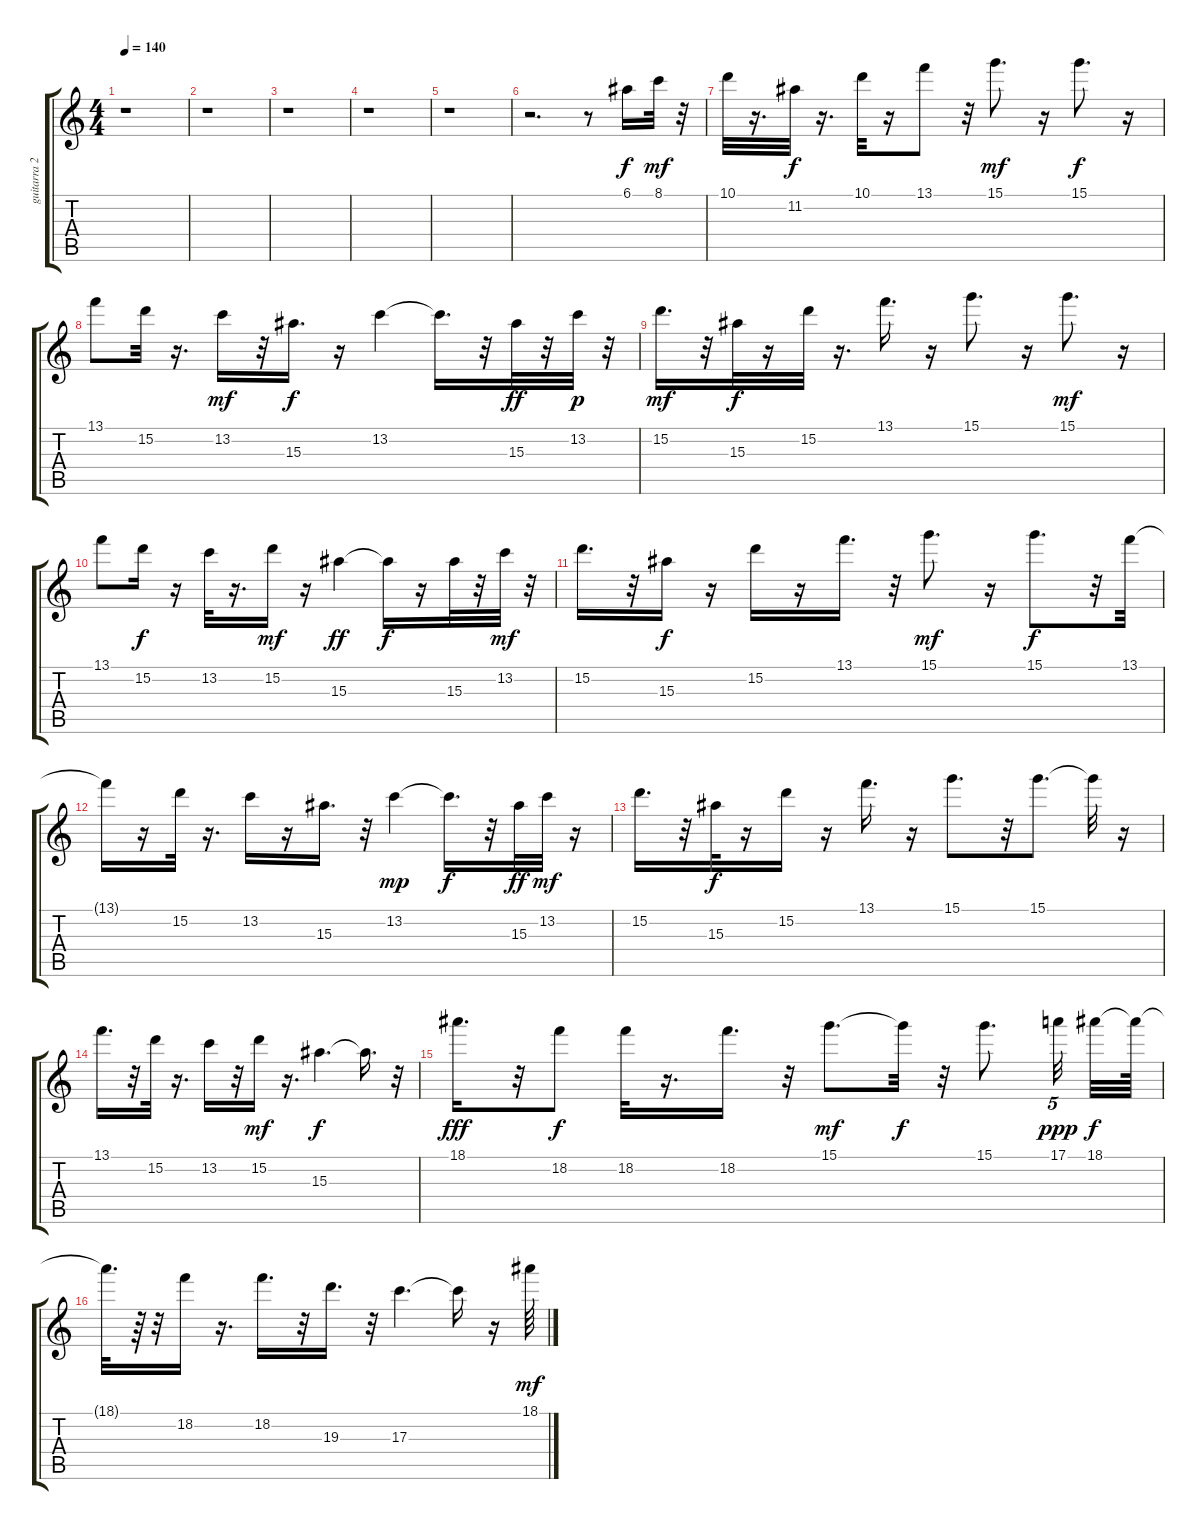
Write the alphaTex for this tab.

\track ("guitarra 2" "guitarra 2") {instrument acousticguitarsteel}
\staff {score tabs}
\tuning (E4 B3 G3 D3 A2 E2) {hide}
\ts (4 4)
\tempo 140
\clef g2
\ks c
r.1{dy f} |
r.1 |
r.1 |
r.1 |
r.1 |
r.2{d} r.8 6.1.16 8.1.32{dy mf} r.32 |
10.1.32 r.16{d} 11.2.32{dy f} r.16{d} 10.1.32 r.16 13.1.8 r.32 15.1.8{d dy mf} r.16 15.1.8{d dy f} r.16 |
13.1.8 15.2.32 r.16{d} 13.2.16{dy mf} r.32 15.3.16{d dy f} r.16 13.2.4 13.2{t}.16{d} r.32 15.3.32{dy ff} r.32 13.2.32{dy p} r.32 |
15.2.16{d dy mf} r.32 15.3.32{dy f} r.16 15.2.32 r.16{d} 13.1.16{d} r.16 15.1.8{d} r.16 15.1.8{d dy mf} r.16 |
13.1.8 15.2.16{dy f} r.16 13.2.32 r.16{d} 15.2.16{dy mf} r.16 15.3.4{dy ff} 15.3{t}.16{dy f} r.16 15.3.32 r.32 13.2.32{dy mf} r.32 |
15.2.16{d} r.32 15.3.16{dy f} r.16 15.2.16 r.16 13.1.16{d} r.32 15.1.8{d dy mf} r.16 15.1.8{d dy f} r.32 13.1.32 |
13.1{t}.16 r.16 15.2.32 r.16{d} 13.2.16 r.16 15.3.16{d} r.32 13.2.4{dy mp} 13.2{t}.16{d dy f} r.32 15.3.32{dy ff} 13.2.32{dy mf} r.16 |
15.2.16{d} r.32 15.3.32{dy f} r.16 15.2.16 r.16 13.1.16{d} r.16 15.1.8{d} r.32 15.1.8{d} 15.1{t}.32 r.16 |
13.1.16{d} r.32 15.2.32 r.16{d} 13.2.16 r.32 15.2.16{dy mf} r.16{d} 15.3.4{d dy f} 15.3{t}.16{d} r.32 |
18.1.16{d dy fff} r.32 18.2.8{dy f} 18.2.32 r.16{d} 18.2.16{d} r.32 15.1.8{d dy mf} 15.1{t}.32{dy f} r.32 15.1.8{d} 17.1.32{tu (5 4) dy ppp beam splitsecondary} 18.1.32{dy f} 18.1{t}.64 |
18.1{t}.32{d} r.64 r.32 18.2.16 r.16{d} 18.2.16{d} r.32 19.3.16{d} r.32 17.3.4{d} 17.3{t}.16 r.16 18.1.64{dy mf}
